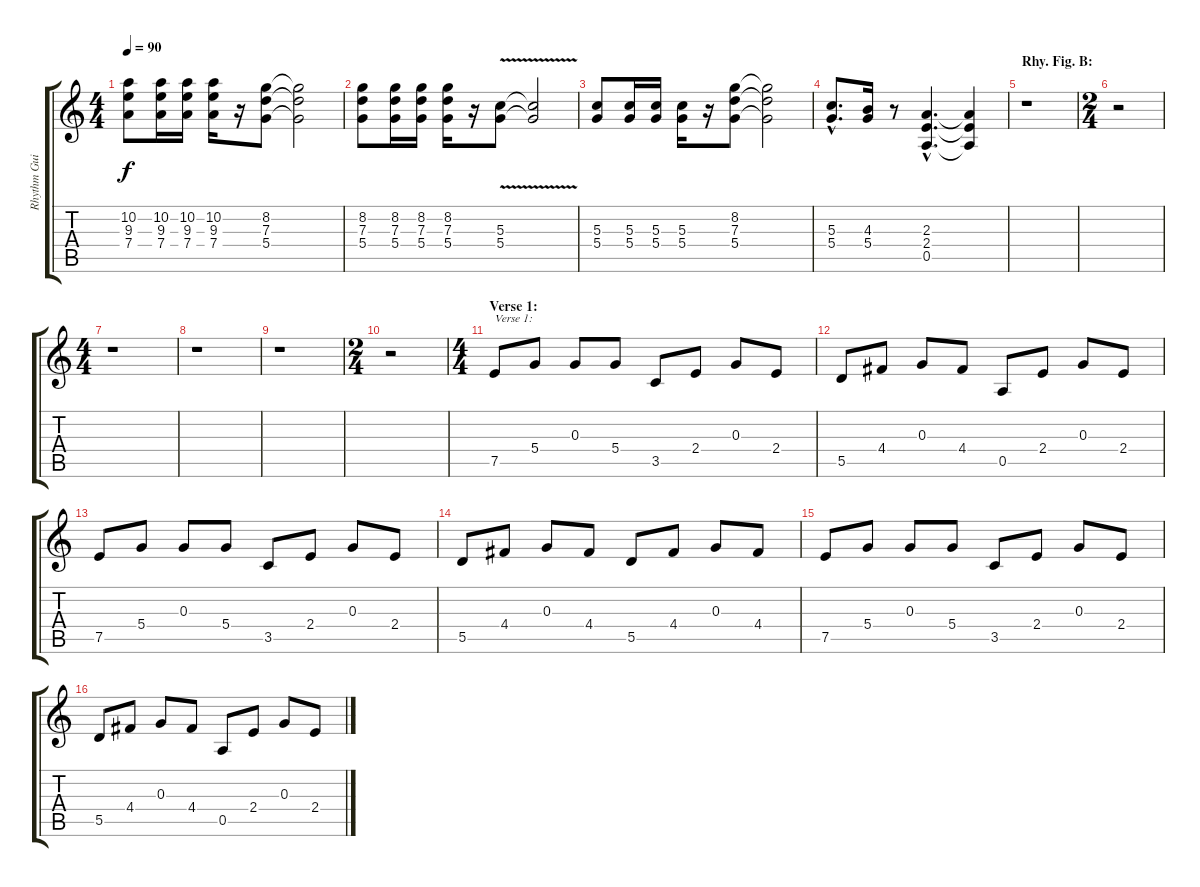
\track ("Rhythm Guitar 2" "Rhythm Gui") {instrument distortionguitar}
\staff {score tabs}
\tuning (E4 B3 G3 D3 A2 E2) {hide}
\ts (4 4)
\tempo 90
\clef g2
\ks c
(10.2 9.3 7.4).8{dy f} (10.2 9.3 7.4).16 (10.2 9.3 7.4).16 (10.2 9.3 7.4).16 r.16 (8.2 7.3 5.4).8 (8.2{t} 7.3{t} 5.4{t}).2 |
(8.2 7.3 5.4).8 (8.2 7.3 5.4).16 (8.2 7.3 5.4).16 (8.2 7.3 5.4).16 r.16 (5.3{v} 5.4).8 (5.3{t} 5.4{t}).2 |
(5.3 5.4).8 (5.3 5.4).16 (5.3 5.4).16 (5.3 5.4).16 r.16 (8.2 7.3 5.4).8 (8.2{t} 7.3{t} 5.4{t}).2 |
(5.3{hac} 5.4{hac}).8{d} (4.3 5.4).16 r.8 (2.3{hac} 2.4{hac} 0.5{hac}).4{d} (2.3{t} 2.4{t} 0.5{t}).4 |
\section ("" "Rhy. Fig. B:")
r.1 |
\ts (2 4)
r.2 |
\ts (4 4)
r.1 |
r.1 |
r.1 |
\ts (2 4)
r.2 |
\ts (4 4)
\section ("" "Verse 1:")
7.5.8{txt "Verse 1:"} 5.4.8 0.3.8 5.4.8 3.5.8 2.4.8 0.3.8 2.4.8 |
5.5.8 4.4.8 0.3.8 4.4.8 0.5.8 2.4.8 0.3.8 2.4.8 |
7.5.8 5.4.8 0.3.8 5.4.8 3.5.8 2.4.8 0.3.8 2.4.8 |
5.5.8 4.4.8 0.3.8 4.4.8 5.5.8 4.4.8 0.3.8 4.4.8 |
7.5.8 5.4.8 0.3.8 5.4.8 3.5.8 2.4.8 0.3.8 2.4.8 |
5.5.8 4.4.8 0.3.8 4.4.8 0.5.8 2.4.8 0.3.8 2.4.8
